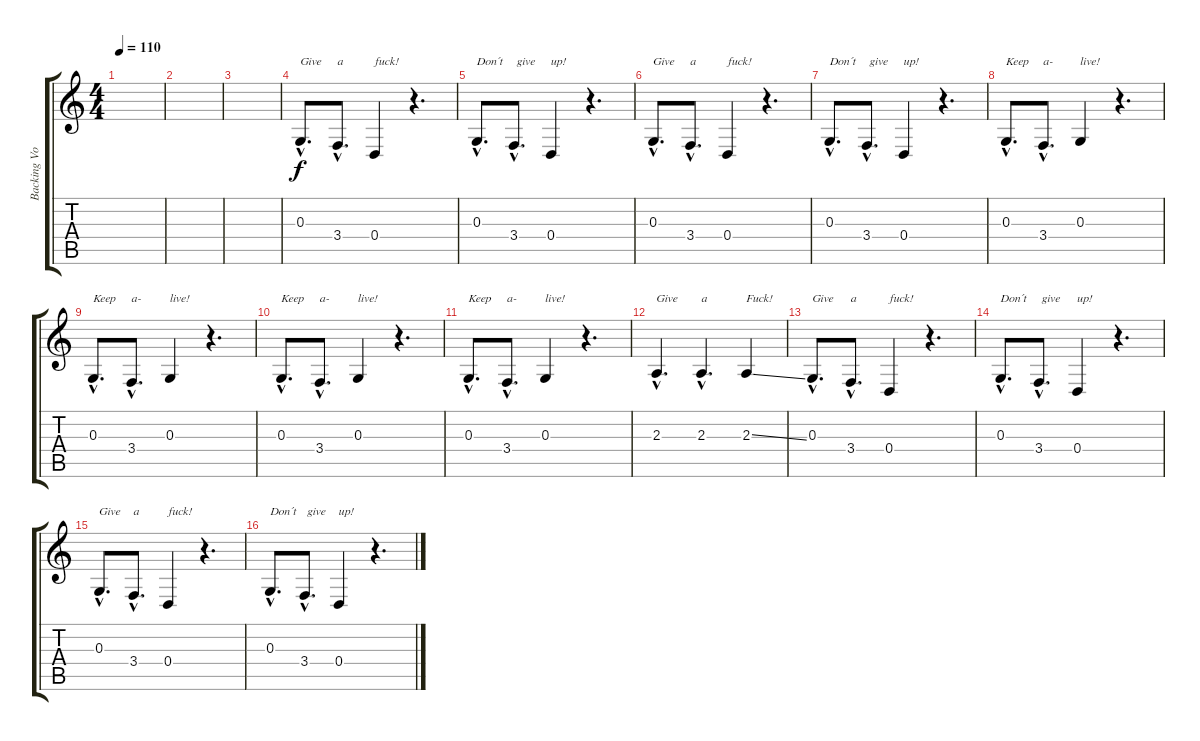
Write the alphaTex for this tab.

\track ("Backing Voc´s" "Backing Vo") {instrument choiraahs}
\staff {score tabs}
\tuning (E4 B3 G3 D3 A2 D2) {hide}
\ts (4 4)
\tempo 110
\clef g2
\ks c
|
|
|
0.3{hac}.8{d txt "Give"} 3.4{hac}.8{d txt "a"} 0.4.4{txt "fuck!"} r.4{d} |
0.3{hac}.8{d txt "Don´t"} 3.4{hac}.8{d txt " give"} 0.4.4{txt "up!"} r.4{d} |
0.3{hac}.8{d txt "Give"} 3.4{hac}.8{d txt "a"} 0.4.4{txt "fuck!"} r.4{d} |
0.3{hac}.8{d txt "Don´t"} 3.4{hac}.8{d txt " give"} 0.4.4{txt "up!"} r.4{d} |
0.3{hac}.8{d txt "Keep"} 3.4{hac}.8{d txt "a-"} 0.3.4{txt "live!"} r.4{d} |
0.3{hac}.8{d txt "Keep"} 3.4{hac}.8{d txt "a-"} 0.3.4{txt "live!"} r.4{d} |
0.3{hac}.8{d txt "Keep"} 3.4{hac}.8{d txt "a-"} 0.3.4{txt "live!"} r.4{d} |
0.3{hac}.8{d txt "Keep"} 3.4{hac}.8{d txt "a-"} 0.3.4{txt "live!"} r.4{d} |
2.3{hac}.4{d txt "Give"} 2.3{hac}.4{d txt "a"} 2.3{ss}.4{txt "Fuck!"} |
0.3{hac}.8{d txt "Give"} 3.4{hac}.8{d txt "a"} 0.4.4{txt "fuck!"} r.4{d} |
0.3{hac}.8{d txt "Don´t"} 3.4{hac}.8{d txt " give"} 0.4.4{txt "up!"} r.4{d} |
0.3{hac}.8{d txt "Give"} 3.4{hac}.8{d txt "a"} 0.4.4{txt "fuck!"} r.4{d} |
0.3{hac}.8{d txt "Don´t"} 3.4{hac}.8{d txt " give"} 0.4.4{txt "up!"} r.4{d}
